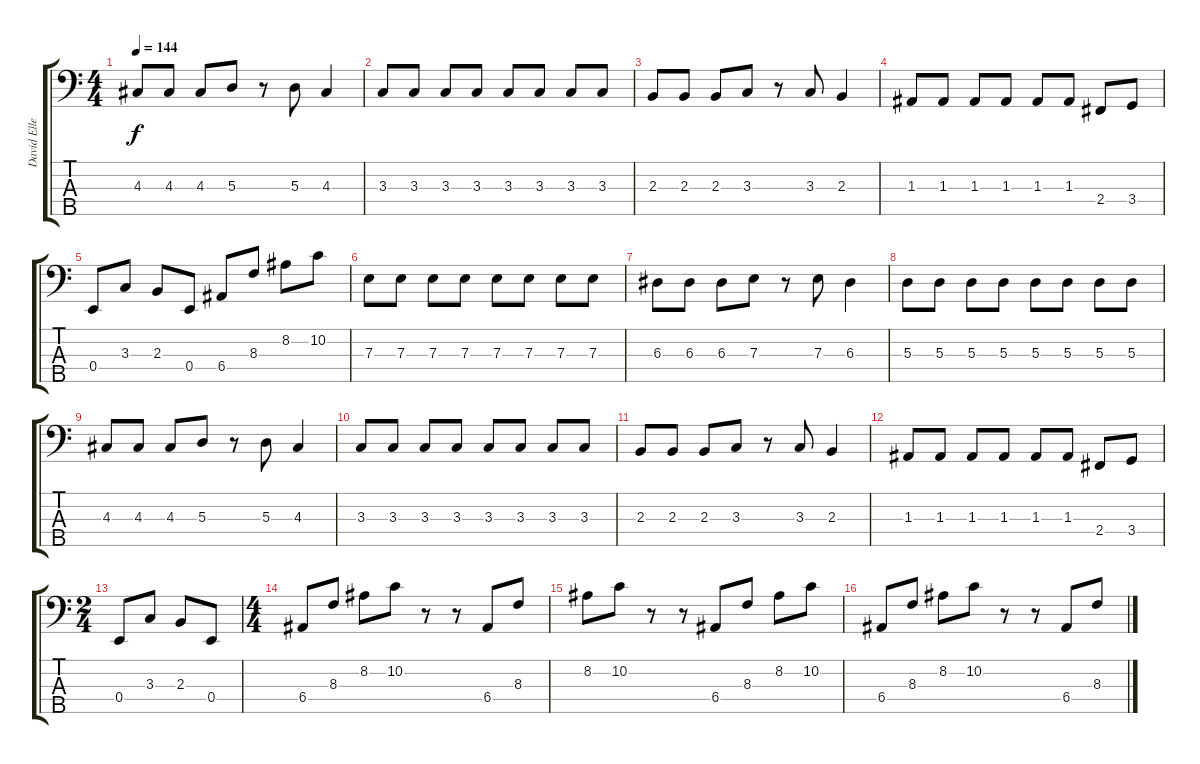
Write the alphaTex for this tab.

\track ("David Ellefson" "David Elle") {instrument acousticguitarnylon}
\staff {score tabs}
\tuning (G2 D2 A1 E1 B0) {hide}
\ts (4 4)
\tempo 144
\clef f4
\ks c
4.3.8{dy f} 4.3.8 4.3.8 5.3.8 r.8 5.3.8 4.3.4 |
3.3.8 3.3.8 3.3.8 3.3.8 3.3.8 3.3.8 3.3.8 3.3.8 |
2.3.8 2.3.8 2.3.8 3.3.8 r.8 3.3.8 2.3.4 |
1.3.8 1.3.8 1.3.8 1.3.8 1.3.8 1.3.8 2.4.8 3.4.8 |
0.4.8 3.3.8 2.3.8 0.4.8 6.4.8 8.3.8 8.2.8 10.2.8 |
7.3.8 7.3.8 7.3.8 7.3.8 7.3.8 7.3.8 7.3.8 7.3.8 |
6.3.8 6.3.8 6.3.8 7.3.8 r.8 7.3.8 6.3.4 |
5.3.8 5.3.8 5.3.8 5.3.8 5.3.8 5.3.8 5.3.8 5.3.8 |
4.3.8 4.3.8 4.3.8 5.3.8 r.8 5.3.8 4.3.4 |
3.3.8 3.3.8 3.3.8 3.3.8 3.3.8 3.3.8 3.3.8 3.3.8 |
2.3.8 2.3.8 2.3.8 3.3.8 r.8 3.3.8 2.3.4 |
1.3.8 1.3.8 1.3.8 1.3.8 1.3.8 1.3.8 2.4.8 3.4.8 |
\ts (2 4)
0.4.8 3.3.8 2.3.8 0.4.8 |
\ts (4 4)
6.4.8 8.3.8 8.2.8 10.2.8 r.8 r.8 6.4.8 8.3.8 |
8.2.8 10.2.8 r.8 r.8 6.4.8 8.3.8 8.2.8 10.2.8 |
6.4.8 8.3.8 8.2.8 10.2.8 r.8 r.8 6.4.8 8.3.8
